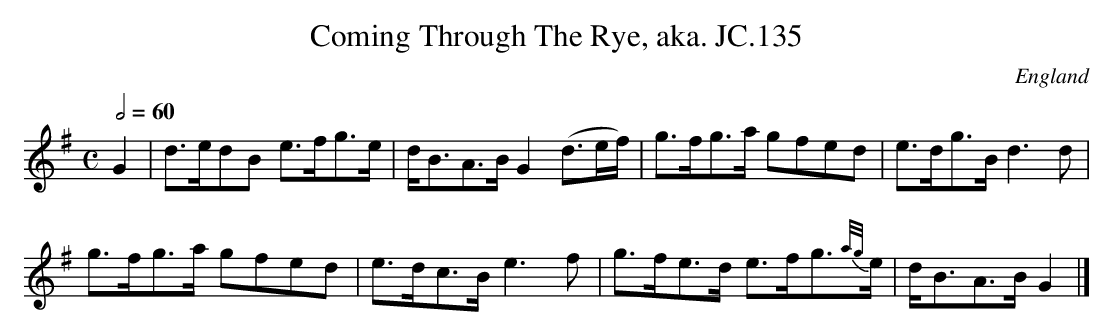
X:1
T:Coming Through The Rye, aka. JC.135
L:1/8
M:C
O:England
Q:2/4=60
K:G
G2|d>edB e>fg>e|d<BA>BG2(d3/2e/f/)|\
g>fg>a gfed|e>dg>B d3d|!
g>fg>a gfed|e>dc>Be3f|\
g>fe>d e>fg>{a/g/}e|d<BA>BG2|]
